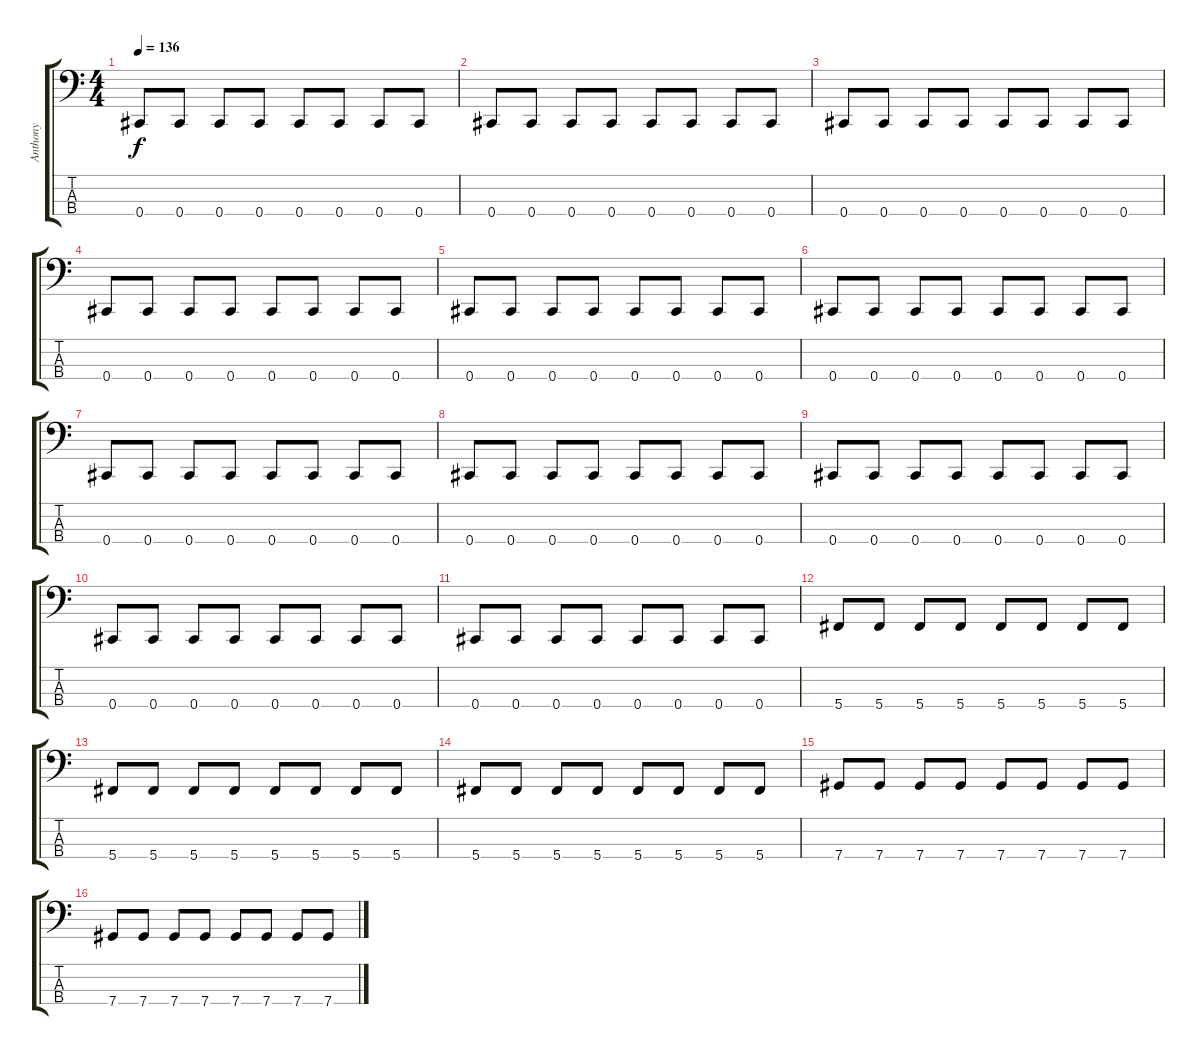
\track ("Anthony" "Anthony") {instrument electricbassfinger}
\staff {score tabs}
\tuning (Gb2 Db2 Ab1 Db1) {hide}
\ts (4 4)
\tempo 136
\clef f4
\ks c
0.4.8{dy f} 0.4.8 0.4.8 0.4.8 0.4.8 0.4.8 0.4.8 0.4.8 |
0.4.8 0.4.8 0.4.8 0.4.8 0.4.8 0.4.8 0.4.8 0.4.8 |
0.4.8 0.4.8 0.4.8 0.4.8 0.4.8 0.4.8 0.4.8 0.4.8 |
0.4.8 0.4.8 0.4.8 0.4.8 0.4.8 0.4.8 0.4.8 0.4.8 |
0.4.8 0.4.8 0.4.8 0.4.8 0.4.8 0.4.8 0.4.8 0.4.8 |
0.4.8 0.4.8 0.4.8 0.4.8 0.4.8 0.4.8 0.4.8 0.4.8 |
0.4.8 0.4.8 0.4.8 0.4.8 0.4.8 0.4.8 0.4.8 0.4.8 |
0.4.8 0.4.8 0.4.8 0.4.8 0.4.8 0.4.8 0.4.8 0.4.8 |
0.4.8 0.4.8 0.4.8 0.4.8 0.4.8 0.4.8 0.4.8 0.4.8 |
0.4.8 0.4.8 0.4.8 0.4.8 0.4.8 0.4.8 0.4.8 0.4.8 |
0.4.8 0.4.8 0.4.8 0.4.8 0.4.8 0.4.8 0.4.8 0.4.8 |
5.4.8 5.4.8 5.4.8 5.4.8 5.4.8 5.4.8 5.4.8 5.4.8 |
5.4.8 5.4.8 5.4.8 5.4.8 5.4.8 5.4.8 5.4.8 5.4.8 |
5.4.8 5.4.8 5.4.8 5.4.8 5.4.8 5.4.8 5.4.8 5.4.8 |
7.4.8 7.4.8 7.4.8 7.4.8 7.4.8 7.4.8 7.4.8 7.4.8 |
7.4.8 7.4.8 7.4.8 7.4.8 7.4.8 7.4.8 7.4.8 7.4.8
